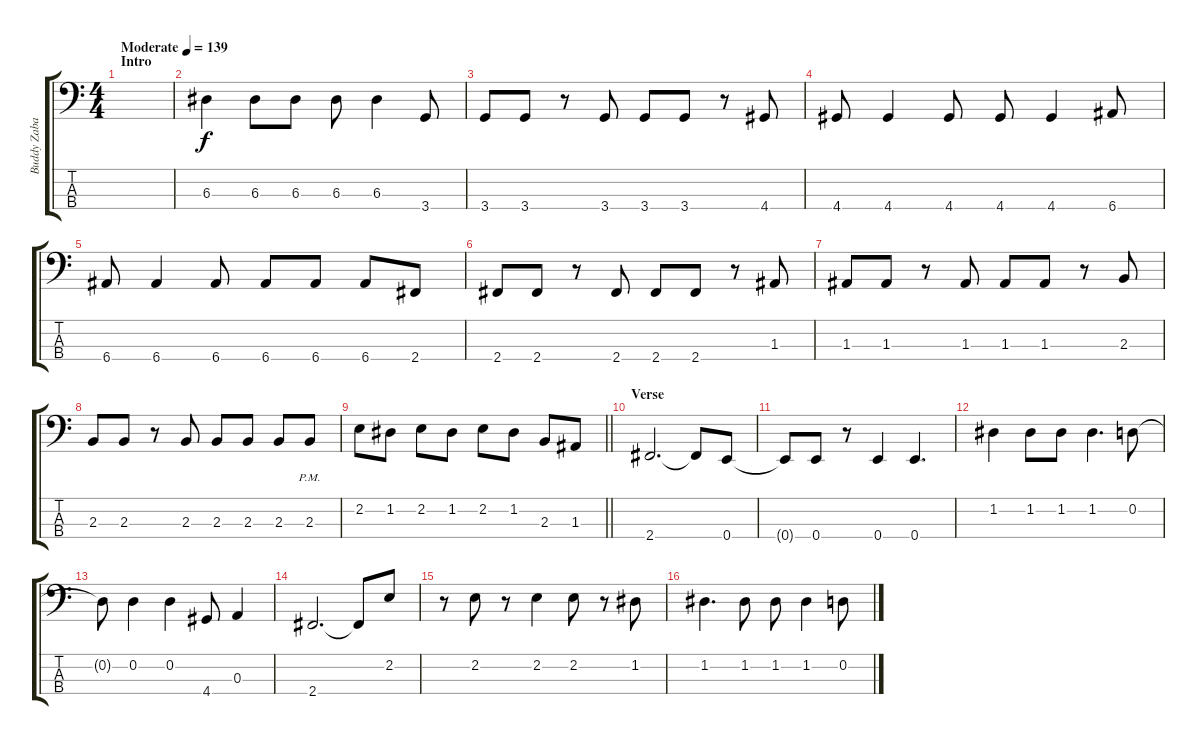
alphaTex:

\track ("Buddy Zabala(Bass)" "Buddy Zaba") {instrument electricbassfinger}
\staff {score tabs}
\tuning (G2 D2 A1 E1) {hide}
\ts (4 4)
\section ("" "Intro")
\tempo (139 "Moderate")
\clef f4
\ks c
|
6.3.4 6.3.8 6.3.8 6.3.8 6.3.4 3.4.8 |
3.4.8 3.4.8 r.8 3.4.8 3.4.8 3.4.8 r.8 4.4.8 |
4.4.8 4.4.4 4.4.8 4.4.8 4.4.4 6.4.8 |
6.4.8 6.4.4 6.4.8 6.4.8 6.4.8 6.4.8 2.4.8 |
2.4.8 2.4.8 r.8 2.4.8 2.4.8 2.4.8 r.8 1.3.8 |
1.3.8 1.3.8 r.8 1.3.8 1.3.8 1.3.8 r.8 2.3.8 |
2.3.8 2.3.8 r.8 2.3.8 2.3.8 2.3.8 2.3.8 2.3{pm}.8 |
\barLineRight lightlight
2.2.8 1.2.8 2.2.8 1.2.8 2.2.8 1.2.8 2.3.8 1.3.8 |
\section ("" "Verse ")
2.4.2{d} 2.4{t}.8 0.4.8 |
0.4{t}.8 0.4.8 r.8 0.4.4 0.4.4{d} |
1.2.4 1.2.8 1.2.8 1.2.4{d} 0.2.8 |
0.2{t}.8 0.2.4 0.2.4 4.4.8 0.3.4 |
2.4.2{d} 2.4{t}.8 2.2.8 |
r.8 2.2.8 r.8 2.2.4 2.2.8 r.8 1.2.8 |
1.2.4{d} 1.2.8 1.2.8 1.2.4 0.2.8
